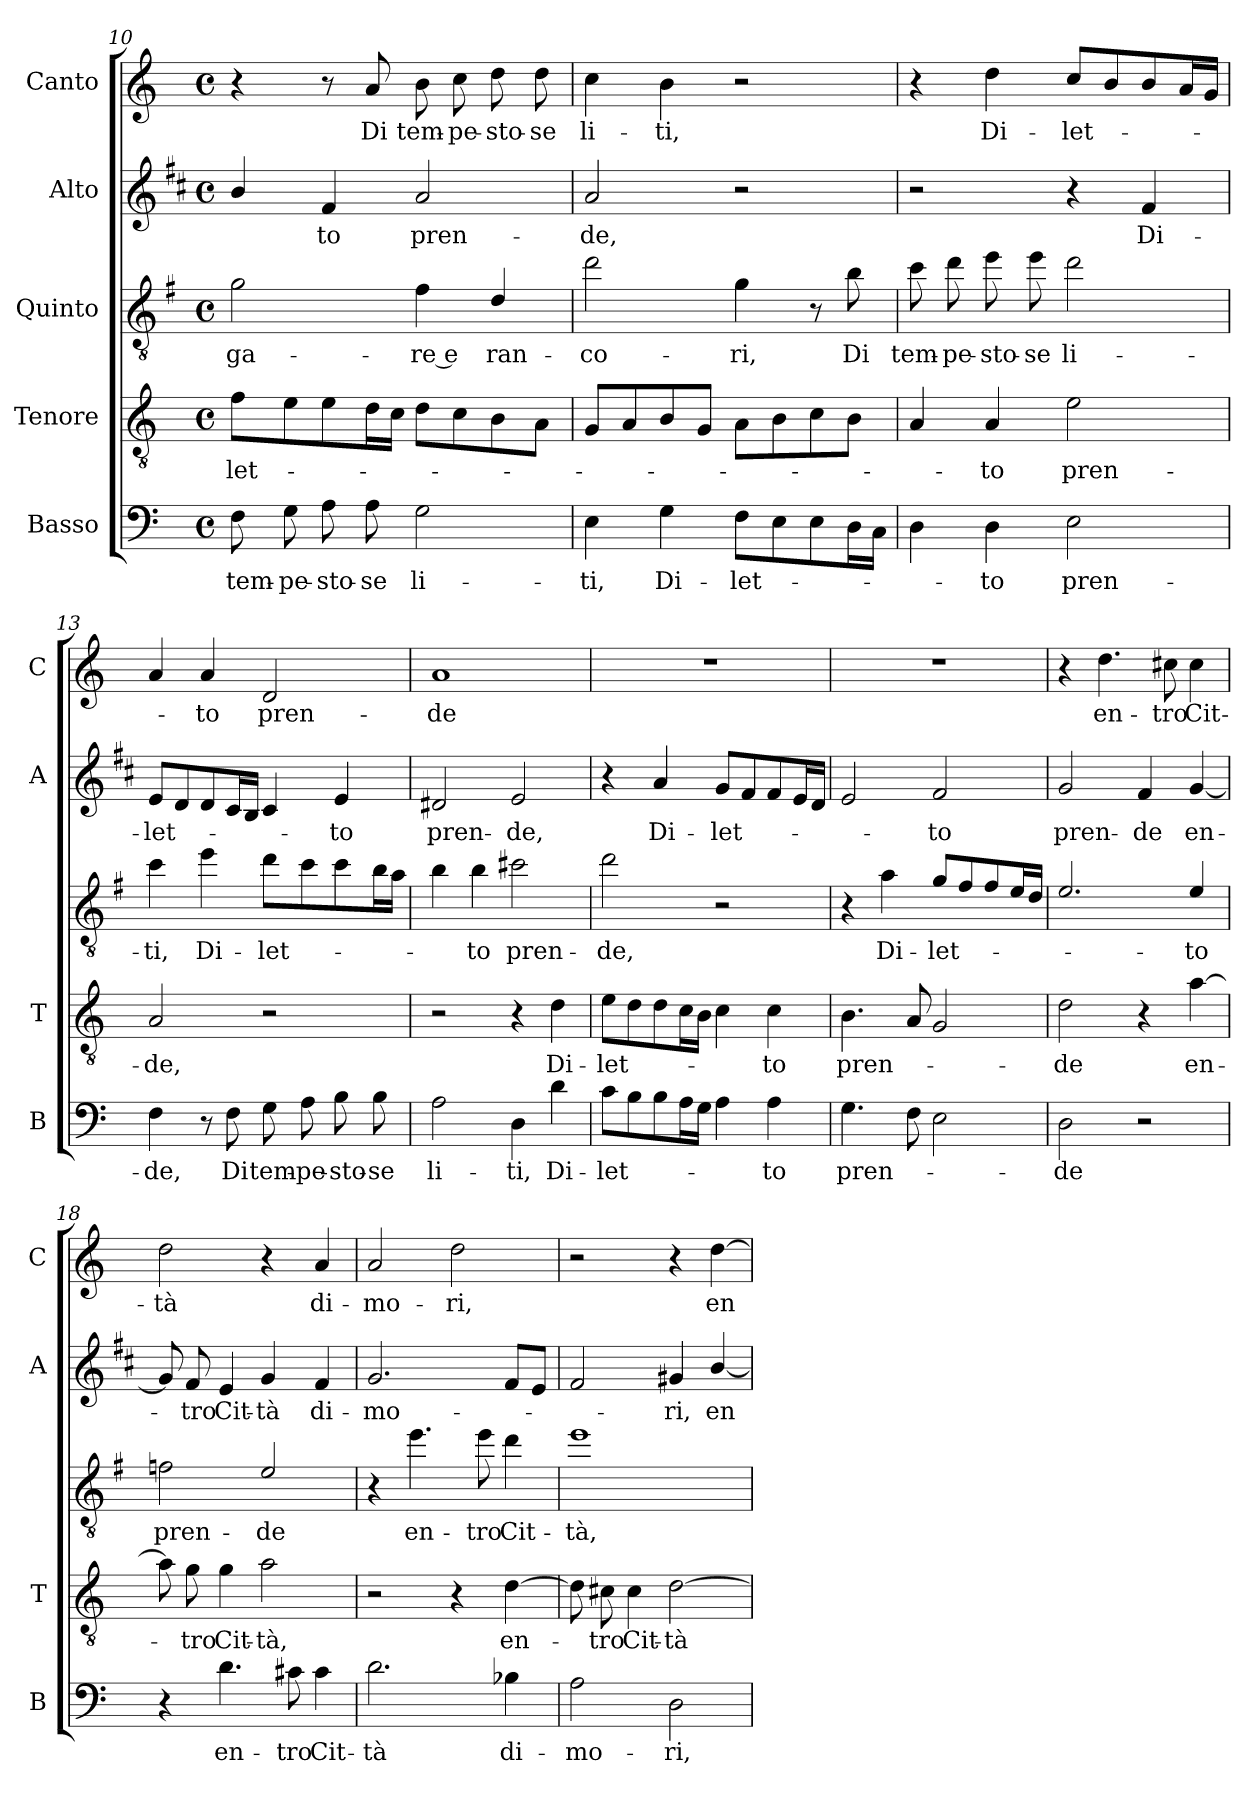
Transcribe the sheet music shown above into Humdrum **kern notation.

**kern	**text	**kern	**text	**kern	**text	**kern	**text	**kern	**text
*part5	*part5	*part4	*part4	*part3	*part3	*part2	*part2	*part1	*part1
*staff5	*staff5	*staff4	*staff4	*staff3	*staff3	*staff2	*staff2	*staff1	*staff1
*I"Basso	*	*I"Tenore	*	*I"Quinto	*	*I"Alto	*	*I"Canto	*
*I'B	*	*I'T	*	*	*	*I'A	*	*I'C	*
*clefF4	*	*clefGv2	*	*clefGv2	*	*clefG2	*	*clefG2	*
*	*	*	*	*ITrd4c7	*	*ITrd1c2	*	*	*
*k[]	*	*k[]	*	*k[]	*	*k[]	*	*k[]	*
*C:	*	*C:	*	*C:	*	*C:	*	*C:	*
*M4/4	*	*M4/4	*	*M4/4	*	*M4/4	*	*M4/4	*
*met(c)	*	*met(c)	*	*met(c)	*	*met(c)	*	*met(c)	*
=10	=10	=10	=10	=10	=10	=10	=10	=10	=10
!	!LO:LY:b	!	!LO:LY:b	!	!LO:LY:b	!	!	!	!
8F\	tem-	8f\L	-let-	2c\	ga-	4a/	.	4r	.
!	!LO:LY:b	!	!	!	!	!	!	!	!
8G\	-pe-	8e\	.	.	.	.	.	.	.
!	!LO:LY:b	!	!	!	!	!	!LO:LY:b	!	!
8A\	-sto-	8e\	.	.	.	4e/	-to	8r	.
!	!LO:LY:b	!	!	!	!	!	!	!	!LO:LY:b
8A\	-se	16d\L	.	.	.	.	.	8a/	Di
.	.	16c\JJ	.	.	.	.	.	.	.
!	!LO:LY:b	!	!	!	!LO:LY:b	!	!LO:LY:b	!	!LO:LY:b
2G\	li-	8d\L	.	4B\	-re e	2g/	pren-	8b\	tem-
!	!	!	!	!	!	!	!	!	!LO:LY:b
.	.	8c\	.	.	.	.	.	8cc\	-pe-
!	!	!	!	!	!LO:LY:b	!	!	!	!LO:LY:b
.	.	8B\	.	4G/	ran-	.	.	8dd\	-sto-
!	!	!	!	!	!	!	!	!	!LO:LY:b
.	.	8A\J	.	.	.	.	.	8dd\	-se
=11	=11	=11	=11	=11	=11	=11	=11	=11	=11
!	!LO:LY:b	!	!	!	!LO:LY:b	!	!LO:LY:b	!	!LO:LY:b
4E\	-ti,	8G/L	.	2g\	-co-	2g/	-de,	4cc\	li-
.	.	8A/	.	.	.	.	.	.	.
!	!LO:LY:b	!	!	!	!	!	!	!	!LO:LY:b
4G\	Di-	8B/	.	.	.	.	.	4b\	-ti,
.	.	8G/J	.	.	.	.	.	.	.
!	!LO:LY:b	!	!	!	!LO:LY:b	!	!	!	!
8F\L	-let-	8A\L	.	4c\	-ri,	2r	.	2r	.
8E\	.	8B\	.	.	.	.	.	.	.
8E\	.	8c\	.	8r	.	.	.	.	.
!	!	!	!	!	!LO:LY:b	!	!	!	!
16D\L	.	8B\J	.	8e\	Di	.	.	.	.
16C\JJ	.	.	.	.	.	.	.	.	.
!!LO:LB:g=z
=12	=12	=12	=12	=12	=12	=12	=12	=12	=12
!	!	!	!	!	!LO:LY:b	!	!	!	!
4D\	.	4A/	.	8f\	tem-	2r	.	4r	.
!	!	!	!	!	!LO:LY:b	!	!	!	!
.	.	.	.	8g\	-pe-	.	.	.	.
!	!LO:LY:b	!	!LO:LY:b	!	!LO:LY:b	!	!	!	!LO:LY:b
4D\	-to	4A/	-to	8a\	-sto-	.	.	4dd\	Di-
!	!	!	!	!	!LO:LY:b	!	!	!	!
.	.	.	.	8a\	-se	.	.	.	.
!	!LO:LY:b	!	!LO:LY:b	!	!LO:LY:b	!	!	!	!LO:LY:b
2E\	pren-	2e\	pren-	2g\	li-	4r	.	8cc/L	-let-
.	.	.	.	.	.	.	.	8b/	.
!	!	!	!	!	!	!	!LO:LY:b	!	!
.	.	.	.	.	.	4e/	Di-	8b/	.
.	.	.	.	.	.	.	.	16a/L	.
.	.	.	.	.	.	.	.	16g/JJ	.
=13	=13	=13	=13	=13	=13	=13	=13	=13	=13
!	!LO:LY:b	!	!LO:LY:b	!	!LO:LY:b	!	!LO:LY:b	!	!
4F\	-de,	2A/	-de,	4f\	-ti,	8d/L	-let-	4a/	.
.	.	.	.	.	.	8c/	.	.	.
!	!	!	!	!	!LO:LY:b	!	!	!	!LO:LY:b
8r	.	.	.	4a\	Di-	8c/	.	4a/	-to
!	!LO:LY:b	!	!	!	!	!	!	!	!
8F\	Di	.	.	.	.	16B/L	.	.	.
.	.	.	.	.	.	16A/JJ	.	.	.
!	!LO:LY:b	!	!	!	!LO:LY:b	!	!	!	!LO:LY:b
8G\	tem-	2r	.	8g\L	-let-	4B/	.	2d/	pren-
!	!LO:LY:b	!	!	!	!	!	!	!	!
8A\	-pe-	.	.	8f\	.	.	.	.	.
!	!LO:LY:b	!	!	!	!	!	!LO:LY:b	!	!
8B\	-sto-	.	.	8f\	.	4d/	-to	.	.
!	!LO:LY:b	!	!	!	!	!	!	!	!
8B\	-se	.	.	16e\L	.	.	.	.	.
.	.	.	.	16d\JJ	.	.	.	.	.
=14	=14	=14	=14	=14	=14	=14	=14	=14	=14
!	!LO:LY:b	!	!	!	!	!	!LO:LY:b	!	!LO:LY:b
2A\	li-	2r	.	4e\	.	2c#X/	pren-	1a	-de
!	!	!	!	!	!LO:LY:b	!	!	!	!
.	.	.	.	4e\	-to	.	.	.	.
!	!LO:LY:b	!	!	!	!LO:LY:b	!	!LO:LY:b	!	!
4D\	-ti,	4r	.	2f#X\	pren-	2d/	-de,	.	.
!	!LO:LY:b	!	!LO:LY:b	!	!	!	!	!	!
4d\	Di-	4d\	Di-	.	.	.	.	.	.
=15	=15	=15	=15	=15	=15	=15	=15	=15	=15
!	!LO:LY:b	!	!LO:LY:b	!	!LO:LY:b	!	!	!	!
8c\L	-let-	8e\L	-let-	2g\	-de,	4r	.	1r	.
8B\	.	8d\	.	.	.	.	.	.	.
!	!	!	!	!	!	!	!LO:LY:b	!	!
8B\	.	8d\	.	.	.	4g/	Di-	.	.
16A\L	.	16c\L	.	.	.	.	.	.	.
16G\JJ	.	16B\JJ	.	.	.	.	.	.	.
!	!	!	!	!	!	!	!LO:LY:b	!	!
4A\	.	4c\	.	2r	.	8f/L	-let-	.	.
.	.	.	.	.	.	8e/	.	.	.
!	!LO:LY:b	!	!LO:LY:b	!	!	!	!	!	!
4A\	-to	4c\	-to	.	.	8e/	.	.	.
.	.	.	.	.	.	16d/L	.	.	.
.	.	.	.	.	.	16c/JJ	.	.	.
=16	=16	=16	=16	=16	=16	=16	=16	=16	=16
!	!LO:LY:b	!	!LO:LY:b	!	!	!	!	!	!
4.G\	pren-	4.B\	pren-	4r	.	2d/	.	1r	.
!	!	!	!	!	!LO:LY:b	!	!	!	!
.	.	.	.	4d\	Di-	.	.	.	.
8F\	.	8A/	.	.	.	.	.	.	.
!	!	!	!	!	!LO:LY:b	!	!LO:LY:b	!	!
2E\	.	2G/	.	8c/L	-let-	2e/	-to	.	.
.	.	.	.	8B/	.	.	.	.	.
.	.	.	.	8B/	.	.	.	.	.
.	.	.	.	16A/L	.	.	.	.	.
.	.	.	.	16G/JJ	.	.	.	.	.
=17	=17	=17	=17	=17	=17	=17	=17	=17	=17
!	!LO:LY:b	!	!LO:LY:b	!	!	!	!LO:LY:b	!	!
2D\	-de	2d\	-de	2.A/	.	2f/	pren-	4r	.
!	!	!	!	!	!	!	!	!	!LO:LY:b
.	.	.	.	.	.	.	.	4.dd\	en-
!	!	!	!	!	!	!	!LO:LY:b	!	!
2r	.	4r	.	.	.	4e/	-de	.	.
!	!	!	!	!	!	!	!	!	!LO:LY:b
.	.	.	.	.	.	.	.	8cc#X\	-tro
!	!	!	!LO:LY:b	!	!LO:LY:b	!	!LO:LY:b	!	!LO:LY:b
.	.	[4a\	en-	4A/	-to	[4f/	en-	4cc#\	Cit-
!!LO:PB:g=z
=18	=18	=18	=18	=18	=18	=18	=18	=18	=18
!	!	!	!	!	!LO:LY:b	!	!	!	!LO:LY:b
4r	.	8a\]	.	2B-X\	pren-	8f/]	.	2dd\	-tà
!	!	!	!LO:LY:b	!	!	!	!LO:LY:b	!	!
.	.	8g\	-tro	.	.	8e/	-tro	.	.
!	!LO:LY:b	!	!LO:LY:b	!	!	!	!LO:LY:b	!	!
4.d\	en-	4g\	Cit-	.	.	4d/	Cit-	.	.
!	!	!	!LO:LY:b	!	!LO:LY:b	!	!LO:LY:b	!	!
.	.	2a\	-tà,	2A/	-de	4f/	-tà	4r	.
!	!LO:LY:b	!	!	!	!	!	!	!	!
8c#X\	-tro	.	.	.	.	.	.	.	.
!	!LO:LY:b	!	!	!	!	!	!LO:LY:b	!	!LO:LY:b
4c#\	Cit-	.	.	.	.	4e/	di-	4a/	di-
=19	=19	=19	=19	=19	=19	=19	=19	=19	=19
!	!LO:LY:b	!	!	!	!	!	!LO:LY:b	!	!LO:LY:b
2.d\	-tà	2r	.	4r	.	2.f/	-mo-	2a/	-mo-
!	!	!	!	!	!LO:LY:b	!	!	!	!
.	.	.	.	4.a\	en-	.	.	.	.
!	!	!	!	!	!	!	!	!	!LO:LY:b
.	.	4r	.	.	.	.	.	2dd\	-ri,
!	!	!	!	!	!LO:LY:b	!	!	!	!
.	.	.	.	8a\	-tro	.	.	.	.
!	!LO:LY:b	!	!LO:LY:b	!	!LO:LY:b	!	!	!	!
4B-X\	di-	[4d\	en-	4g\	Cit-	8e/L	.	.	.
.	.	.	.	.	.	8d/J	.	.	.
=20	=20	=20	=20	=20	=20	=20	=20	=20	=20
!	!LO:LY:b	!	!	!	!LO:LY:b	!	!	!	!
2A\	-mo-	8d\]	.	1a	-tà,	2e/	.	2r	.
!	!	!	!LO:LY:b	!	!	!	!	!	!
.	.	8c#X\	-tro	.	.	.	.	.	.
!	!	!	!LO:LY:b	!	!	!	!	!	!
.	.	4c#\	Cit-	.	.	.	.	.	.
!	!LO:LY:b	!	!LO:LY:b	!	!	!	!LO:LY:b	!	!
2D\	-ri,	[2d\	-tà	.	.	4f#X/	-ri,	4r	.
!	!	!	!	!	!	!	!LO:LY:b	!	!LO:LY:b
.	.	.	.	.	.	[4a/	en-	[4dd\	en-
=	=	=	=	=	=	=	=	=	=
*-	*-	*-	*-	*-	*-	*-	*-	*-	*-
